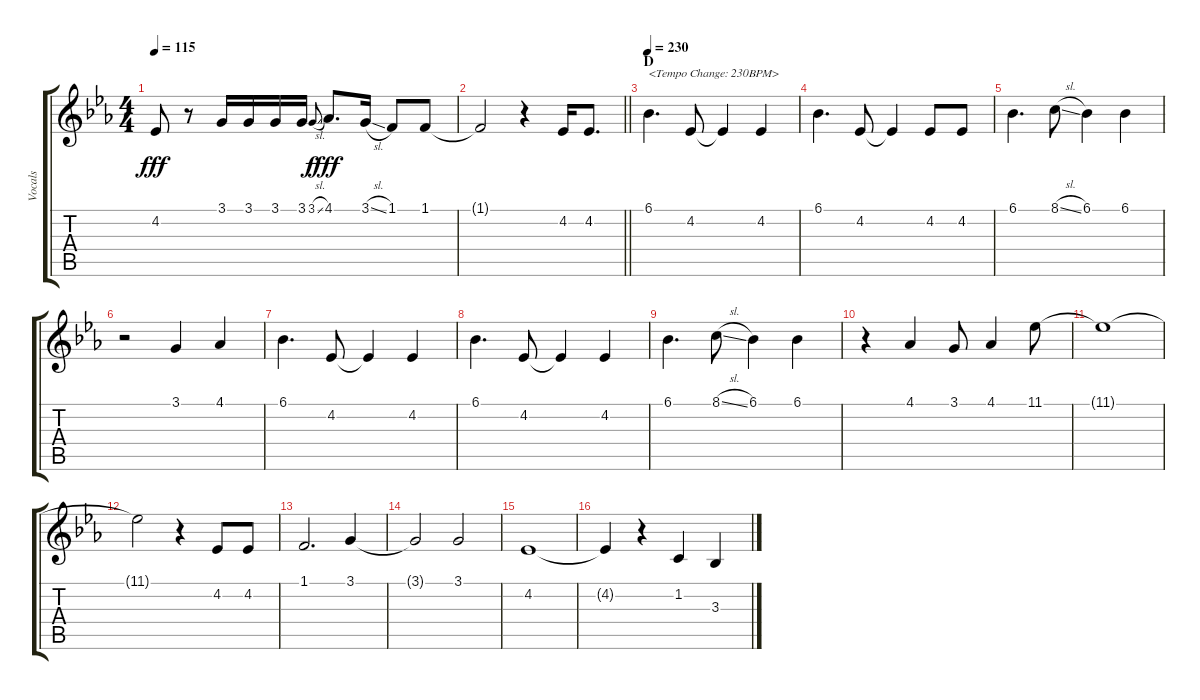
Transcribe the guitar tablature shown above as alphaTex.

\track ("Vocals" "Vocals") {instrument voiceoohs}
\staff {score tabs}
\tuning (E4 B3 G3 D3 A2 E2) {hide}
\ts (4 4)
\tempo 115
\clef g2
\ks eb
4.2.8{dy fff} r.8 3.1.16 3.1.16 3.1.16 3.1.16 3.1{sl}.8{gr onbeat dy f} 4.1.8{d dy fff} 3.1{sl}.16 1.1.8 1.1.8 |
\barLineRight lightlight
1.1{t}.2 r.4 4.2.16 4.2.8{d} |
\section ("" "D")
\tempo 230
6.1.4{d txt "<Tempo Change: 230BPM>"} 4.2.8 4.2{t}.4 4.2.4 |
6.1.4{d} 4.2.8 4.2{t}.4 4.2.8 4.2.8 |
6.1.4{d} 8.1{sl}.8 6.1.4 6.1.4 |
r.2 3.1.4 4.1.4 |
6.1.4{d} 4.2.8 4.2{t}.4 4.2.4 |
6.1.4{d} 4.2.8 4.2{t}.4 4.2.4 |
6.1.4{d} 8.1{sl}.8 6.1.4 6.1.4 |
r.4 4.1.4 3.1.8 4.1.4 11.1.8 |
11.1{t}.1 |
11.1{t}.2 r.4 4.2.8 4.2.8 |
1.1.2{d} 3.1.4 |
3.1{t}.2 3.1.2 |
4.2.1 |
4.2{t}.4 r.4 1.2.4 3.3.4
